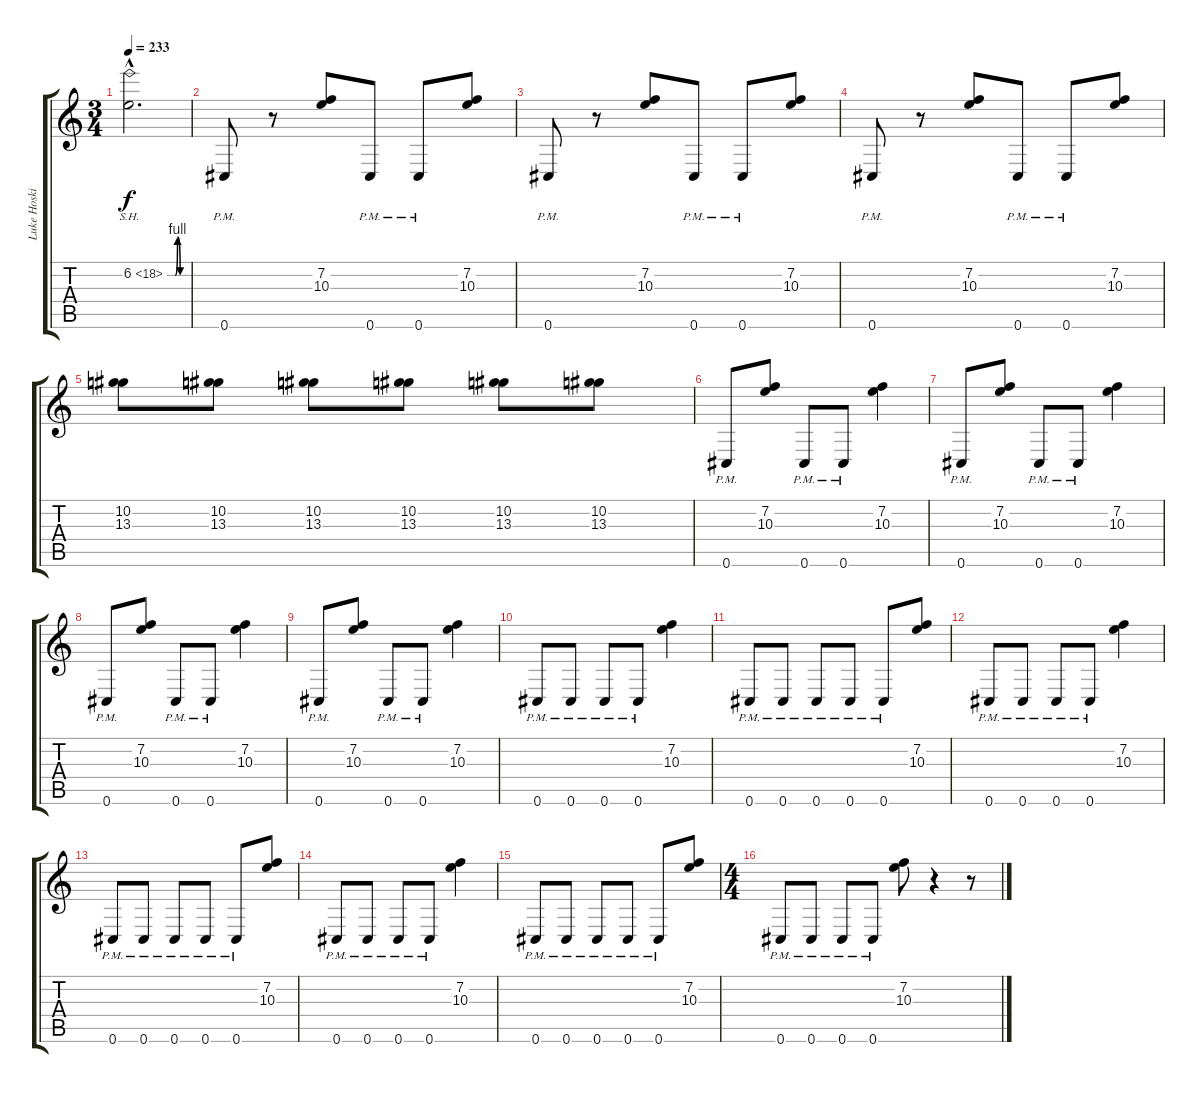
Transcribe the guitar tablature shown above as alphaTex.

\track ("Luke Hoskin" "Luke Hoski") {instrument overdrivenguitar}
\staff {score tabs}
\tuning (Eb4 Bb3 Gb3 Db3 Ab2 Db2) {hide}
\ts (3 4)
\tempo 233
\clef g2
\ks c
6.2{be (custom 0 0 23 0 30 4 38 0 60 0) sh 12 hac}.2{d dy f} |
0.6{pm}.8 r.8 (7.2 10.3).8 0.6{pm}.8 0.6{pm}.8 (7.2 10.3).8 |
0.6{pm}.8 r.8 (7.2 10.3).8 0.6{pm}.8 0.6{pm}.8 (7.2 10.3).8 |
0.6{pm}.8 r.8 (7.2 10.3).8 0.6{pm}.8 0.6{pm}.8 (7.2 10.3).8 |
(10.2 13.3).8 (10.2 13.3).8 (10.2 13.3).8 (10.2 13.3).8 (10.2 13.3).8 (10.2 13.3).8 |
0.6{pm}.8 (7.2 10.3).8 0.6{pm}.8 0.6{pm}.8 (7.2 10.3).4 |
0.6{pm}.8 (7.2 10.3).8 0.6{pm}.8 0.6{pm}.8 (7.2 10.3).4 |
0.6{pm}.8 (7.2 10.3).8 0.6{pm}.8 0.6{pm}.8 (7.2 10.3).4 |
0.6{pm}.8 (7.2 10.3).8 0.6{pm}.8 0.6{pm}.8 (7.2 10.3).4 |
0.6{pm}.8 0.6{pm}.8 0.6{pm}.8 0.6{pm}.8 (7.2 10.3).4 |
0.6{pm}.8 0.6{pm}.8 0.6{pm}.8 0.6{pm}.8 0.6{pm}.8 (7.2 10.3).8 |
0.6{pm}.8 0.6{pm}.8 0.6{pm}.8 0.6{pm}.8 (7.2 10.3).4 |
0.6{pm}.8 0.6{pm}.8 0.6{pm}.8 0.6{pm}.8 0.6{pm}.8 (7.2 10.3).8 |
0.6{pm}.8 0.6{pm}.8 0.6{pm}.8 0.6{pm}.8 (7.2 10.3).4 |
0.6{pm}.8 0.6{pm}.8 0.6{pm}.8 0.6{pm}.8 0.6{pm}.8 (7.2 10.3).8 |
\ts (4 4)
0.6{pm}.8 0.6{pm}.8 0.6{pm}.8 0.6{pm}.8 (7.2 10.3).8 r.4 r.8
